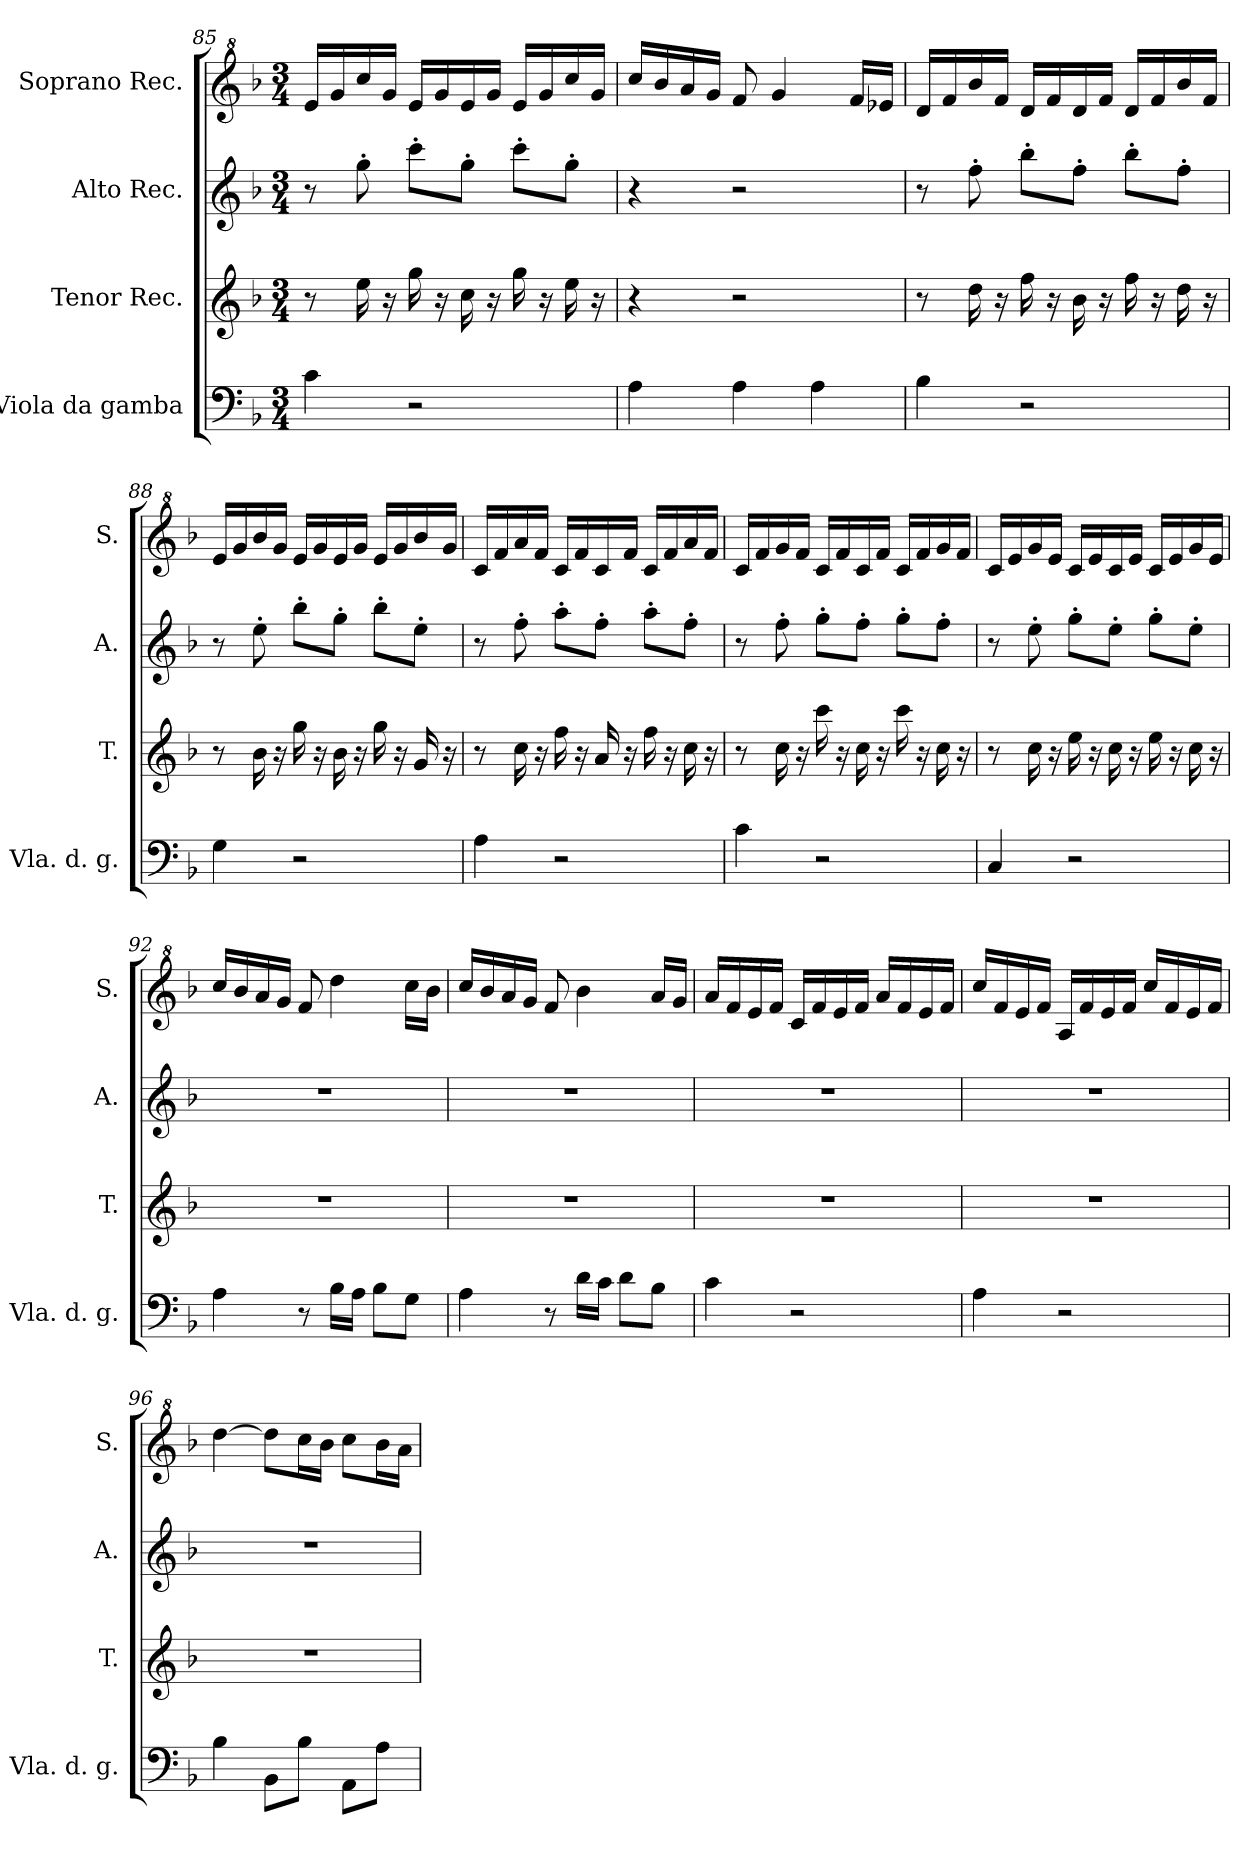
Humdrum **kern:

**kern	**kern	**kern	**kern
*part4	*part3	*part2	*part1
*staff4	*staff3	*staff2	*staff1
*I"Viola da gamba	*I"Tenor Rec.	*I"Alto Rec.	*I"Soprano Rec.
*I'Vla. d. g.	*I'T.	*I'A.	*I'S.
*clefF4	*clefG2	*clefG2	*clefG^2
*k[b-]	*k[b-]	*k[b-]	*k[b-]
*M3/4	*M3/4	*M3/4	*M3/4
=85	=85	=85	=85
4c\	8r	8r	16ee/LL
.	.	.	16gg/
.	16ee\	8gg'\	16ccc/
.	16r	.	16gg/JJ
2r	16gg\	8ccc'\L	16ee/LL
.	16r	.	16gg/
.	16cc\	8gg'\J	16ee/
.	16r	.	16gg/JJ
.	16gg\	8ccc'\L	16ee/LL
.	16r	.	16gg/
.	16ee\	8gg'\J	16ccc/
.	16r	.	16gg/JJ
!!LO:LB:g=z
=86	=86	=86	=86
4A\	4r	4r	16ccc/LL
.	.	.	16bb-/
.	.	.	16aa/
.	.	.	16gg/JJ
4A\	2r	2r	8ff/
.	.	.	4gg/
4A\	.	.	.
.	.	.	16ff/LL
.	.	.	16ee-X/JJ
=87	=87	=87	=87
4B-\	8r	8r	16dd/LL
.	.	.	16ff/
.	16dd\	8ff'\	16bb-/
.	16r	.	16ff/JJ
2r	16ff\	8bb-'\L	16dd/LL
.	16r	.	16ff/
.	16b-\	8ff'\J	16dd/
.	16r	.	16ff/JJ
.	16ff\	8bb-'\L	16dd/LL
.	16r	.	16ff/
.	16dd\	8ff'\J	16bb-/
.	16r	.	16ff/JJ
=88	=88	=88	=88
4G\	8r	8r	16ee/LL
.	.	.	16gg/
.	16b-\	8ee'\	16bb-/
.	16r	.	16gg/JJ
2r	16gg\	8bb-'\L	16ee/LL
.	16r	.	16gg/
.	16b-\	8gg'\J	16ee/
.	16r	.	16gg/JJ
.	16gg\	8bb-'\L	16ee/LL
.	16r	.	16gg/
.	16g/	8ee'\J	16bb-/
.	16r	.	16gg/JJ
=89	=89	=89	=89
4A\	8r	8r	16cc/LL
.	.	.	16ff/
.	16cc\	8ff'\	16aa/
.	16r	.	16ff/JJ
2r	16ff\	8aa'\L	16cc/LL
.	16r	.	16ff/
.	16a/	8ff'\J	16cc/
.	16r	.	16ff/JJ
.	16ff\	8aa'\L	16cc/LL
.	16r	.	16ff/
.	16cc\	8ff'\J	16aa/
.	16r	.	16ff/JJ
=90	=90	=90	=90
4c\	8r	8r	16cc/LL
.	.	.	16ff/
.	16cc\	8ff'\	16gg/
.	16r	.	16ff/JJ
2r	16ccc\	8gg'\L	16cc/LL
.	16r	.	16ff/
.	16cc\	8ff'\J	16cc/
.	16r	.	16ff/JJ
.	16ccc\	8gg'\L	16cc/LL
.	16r	.	16ff/
.	16cc\	8ff'\J	16gg/
.	16r	.	16ff/JJ
=91	=91	=91	=91
4C/	8r	8r	16cc/LL
.	.	.	16ee/
.	16cc\	8ee'\	16gg/
.	16r	.	16ee/JJ
2r	16ee\	8gg'\L	16cc/LL
.	16r	.	16ee/
.	16cc\	8ee'\J	16cc/
.	16r	.	16ee/JJ
.	16ee\	8gg'\L	16cc/LL
.	16r	.	16ee/
.	16cc\	8ee'\J	16gg/
.	16r	.	16ee/JJ
!!LO:LB:g=z
=92	=92	=92	=92
4A\	2.r	2.r	16ccc/LL
.	.	.	16bb-/
.	.	.	16aa/
.	.	.	16gg/JJ
8r	.	.	8ff/
16B-\LL	.	.	4ddd\
16A\JJ	.	.	.
8B-\L	.	.	.
8G\J	.	.	16ccc\LL
.	.	.	16bb-\JJ
=93	=93	=93	=93
4A\	2.r	2.r	16ccc/LL
.	.	.	16bb-/
.	.	.	16aa/
.	.	.	16gg/JJ
8r	.	.	8ff/
16d\LL	.	.	4bb-\
16c\JJ	.	.	.
8d\L	.	.	.
8B-\J	.	.	16aa/LL
.	.	.	16gg/JJ
=94	=94	=94	=94
4c\	2.r	2.r	16aa/LL
.	.	.	16ff/
.	.	.	16ee/
.	.	.	16ff/JJ
2r	.	.	16cc/LL
.	.	.	16ff/
.	.	.	16ee/
.	.	.	16ff/JJ
.	.	.	16aa/LL
.	.	.	16ff/
.	.	.	16ee/
.	.	.	16ff/JJ
=95	=95	=95	=95
4A\	2.r	2.r	16ccc/LL
.	.	.	16ff/
.	.	.	16ee/
.	.	.	16ff/JJ
2r	.	.	16a/LL
.	.	.	16ff/
.	.	.	16ee/
.	.	.	16ff/JJ
.	.	.	16ccc/LL
.	.	.	16ff/
.	.	.	16ee/
.	.	.	16ff/JJ
=96	=96	=96	=96
4B-\	2.r	2.r	[4ddd\
8BB-\L	.	.	8ddd\L]
8B-\J	.	.	16ccc\L
.	.	.	16bb-\JJ
8AA\L	.	.	8ccc\L
8A\J	.	.	16bb-\L
.	.	.	16aa\JJ
=	=	=	=
*-	*-	*-	*-
